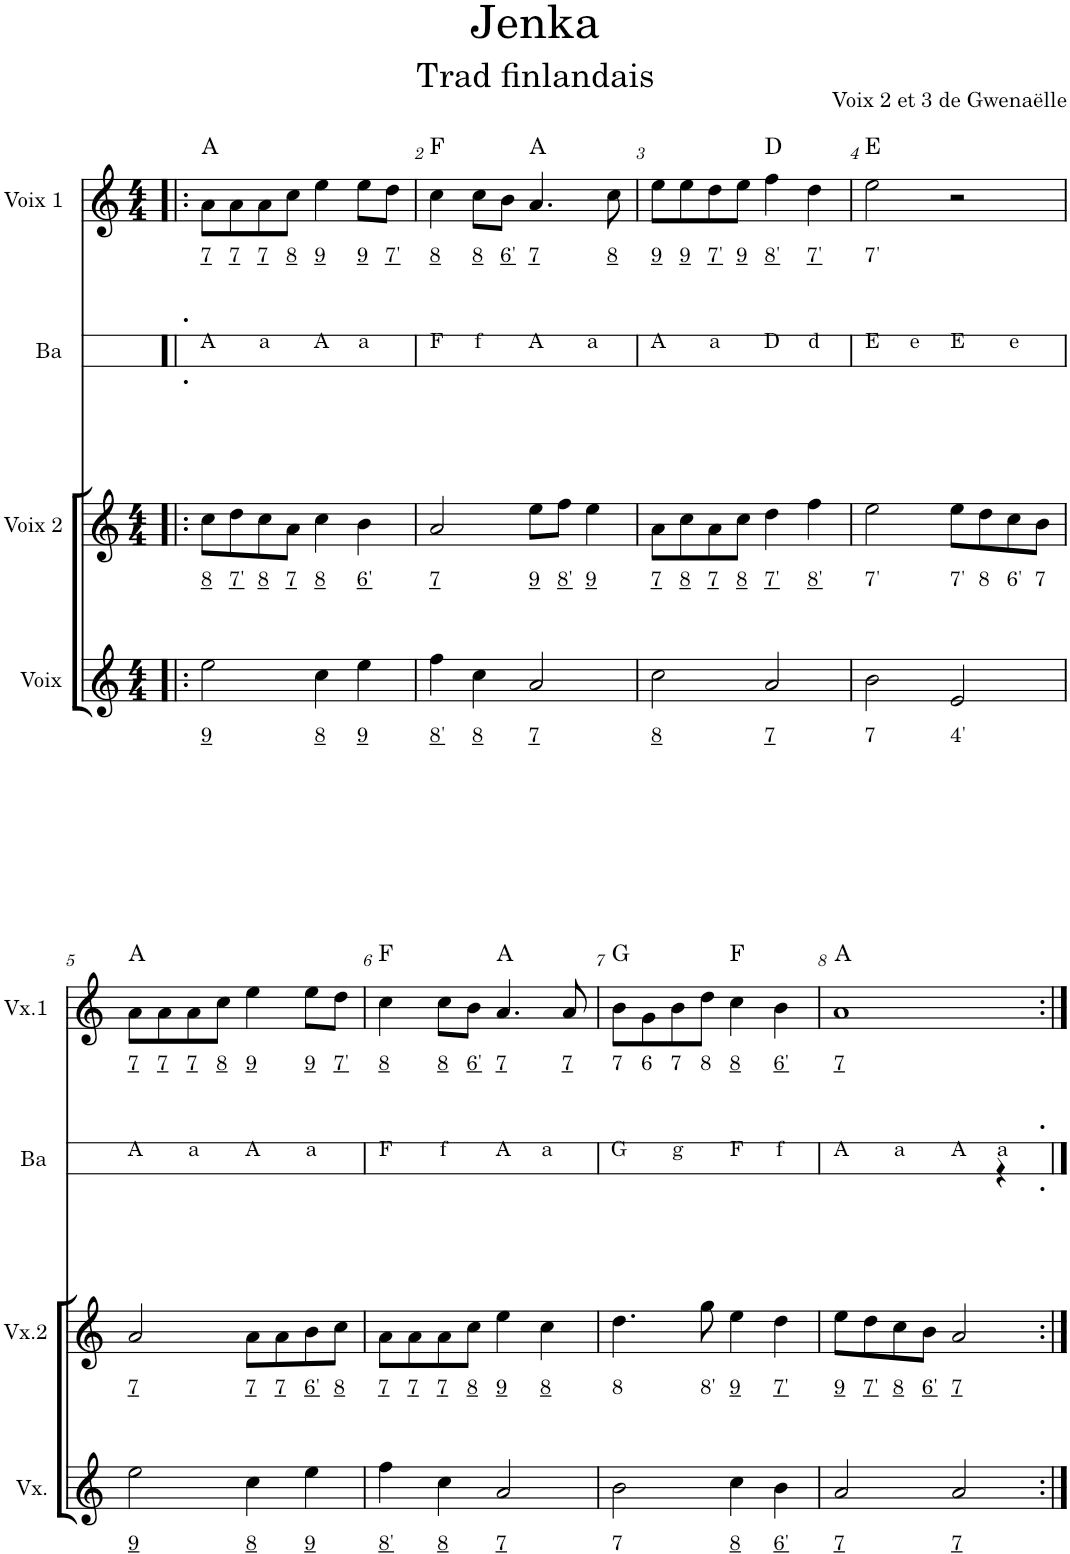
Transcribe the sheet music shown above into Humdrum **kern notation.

**kern	**kern	**kern	**text	**text	**text	**text	**kern	**harte
*part4	*part3	*part2	*part2	*part2	*part2	*part2	*part1	*part1
*staff4	*staff3	*staff2	*staff2	*staff2	*staff2	*staff2	*staff1	*
*I"Voix	*I"Voix 2	*I"Ba	*	*	*	*	*I"Voix 1	*
*I'Vx.	*I'Vx.2	*I'Ba	*	*	*	*	*I'Vx.1	*
*	*	*stria2	*	*	*	*	*	*
*clefG2	*clefG2	*clefG2	*	*	*	*	*clefG2	*
*k[]	*k[]	*k[]	*	*	*	*	*k[]	*
*M4/4	*M4/4	*M4/4	*	*	*	*	*M4/4	*
=1!|:	=1!|:	=1!|:	=1!|:	=1!|:	=1!|:	=1!|:	=1!|:	=1!|:
!	!	!	!	!	!	!	!LO:TX:b:t=7	!
!	!LO:TX:b:t=8	!	!	!	!	!	!	!
!LO:TX:b:t=9	!	!	!	!	!	!	!	!
!	!	!	!	!	!	!LO:LY:b	!	!
2ee\	8cc\L	4ryy	.	.	.	A	8a\L	A:maj
!	!	!	!	!	!	!	!LO:TX:b:t=7	!
!	!LO:TX:b:t=7'	!	!	!	!	!	!	!
.	8dd\	.	.	.	.	.	8a\	.
!	!	!	!	!	!	!	!LO:TX:b:t=7	!
!	!LO:TX:b:t=8	!	!	!	!	!	!	!
!	!	!	!	!	!	!LO:LY:b	!	!
.	8cc\	4ryy	.	.	.	a	8a\	.
!	!	!	!	!	!	!	!LO:TX:b:t=8	!
!	!LO:TX:b:t=7	!	!	!	!	!	!	!
.	8a\J	.	.	.	.	.	8ccn\J	.
!	!	!	!	!	!	!	!LO:TX:b:t=9	!
!	!LO:TX:b:t=8	!	!	!	!	!	!	!
!LO:TX:b:t=8	!	!	!	!	!	!	!	!
!	!	!	!	!	!	!LO:LY:b	!	!
4cc\	4cc\	4ryy	.	.	.	A	4ee\	.
!	!	!	!	!	!	!	!LO:TX:b:t=9	!
!	!LO:TX:b:t=6'	!	!	!	!	!	!	!
!LO:TX:b:t=9	!	!	!	!	!	!	!	!
!	!	!	!	!	!	!LO:LY:b	!	!
4ee\	4b\	4ryy	.	.	.	a	8ee\L	.
!	!	!	!	!	!	!	!LO:TX:b:t=7'	!
.	.	.	.	.	.	.	8dd\J	.
=2	=2	=2	=2	=2	=2	=2	=2	=2
!	!	!	!	!	!	!	!LO:TX:b:t=8	!
!	!LO:TX:b:t=7	!	!	!	!	!	!	!
!LO:TX:b:t=8'	!	!	!	!	!	!	!	!
!	!	!	!	!	!	!LO:LY:b	!	!
4ff\	2a/	4ryy	.	.	.	F	4cc\	F:maj
!	!	!	!	!	!	!	!LO:TX:b:t=8	!
!LO:TX:b:t=8	!	!	!	!	!	!	!	!
!	!	!	!	!	!	!LO:LY:b	!	!
4cc\	.	4ryy	.	.	.	f	8cc\L	.
!	!	!	!	!	!	!	!LO:TX:b:t=6'	!
.	.	.	.	.	.	.	8b\J	.
!	!	!	!	!	!	!	!LO:TX:b:t=7	!
!	!LO:TX:b:t=9	!	!	!	!	!	!	!
!LO:TX:b:t=7	!	!	!	!	!	!	!	!
!	!	!	!	!	!	!LO:LY:b	!	!
2a/	8ee\L	4ryy	.	.	.	A	4.a/	A:maj
!	!LO:TX:b:t=8'	!	!	!	!	!	!	!
.	8ff\J	.	.	.	.	.	.	.
!	!LO:TX:b:t=9	!	!	!	!	!	!	!
!	!	!	!	!	!	!LO:LY:b	!	!
.	4ee\	4ryy	.	.	.	a	.	.
!	!	!	!	!	!	!	!LO:TX:b:t=8	!
.	.	.	.	.	.	.	8ccn\	.
=3	=3	=3	=3	=3	=3	=3	=3	=3
!	!	!	!	!	!	!	!LO:TX:b:t=9	!
!	!LO:TX:b:t=7	!	!	!	!	!	!	!
!LO:TX:b:t=8	!	!	!	!	!	!	!	!
!	!	!	!	!	!	!LO:LY:b	!	!
2cc\	8a\L	4ryy	.	.	.	A	8ee\L	.
!	!	!	!	!	!	!	!LO:TX:b:t=9	!
!	!LO:TX:b:t=8	!	!	!	!	!	!	!
.	8cc\	.	.	.	.	.	8ee\	.
!	!	!	!	!	!	!	!LO:TX:b:t=7'	!
!	!LO:TX:b:t=7	!	!	!	!	!	!	!
!	!	!	!	!	!	!LO:LY:b	!	!
.	8a\	4ryy	.	.	.	a	8dd\	.
!	!	!	!	!	!	!	!LO:TX:b:t=9	!
!	!LO:TX:b:t=8	!	!	!	!	!	!	!
.	8cc\J	.	.	.	.	.	8ee\J	.
!	!	!	!	!	!	!	!LO:TX:b:t=8'	!
!	!LO:TX:b:t=7'	!	!	!	!	!	!	!
!LO:TX:b:t=7	!	!	!	!	!	!	!	!
!	!	!	!	!	!	!LO:LY:b	!	!
2a/	4dd\	4ryy	.	.	.	D	4ffn\	D:maj
!	!	!	!	!	!	!	!LO:TX:b:t=7'	!
!	!LO:TX:b:t=8'	!	!	!	!	!	!	!
!	!	!	!	!	!	!LO:LY:b	!	!
.	4ff\	4ryy	.	.	.	d	4dd\	.
=4	=4	=4	=4	=4	=4	=4	=4	=4
!	!	!	!	!	!	!	!LO:TX:b:t=7'	!
!	!LO:TX:b:t=7'	!	!	!	!	!	!	!
!LO:TX:b:t=7	!	!	!	!	!	!	!	!
!	!	!	!	!	!	!LO:LY:b	!	!
2b\	2ee\	4ryy	.	.	.	E	2ee\	E:maj
!	!	!	!	!	!	!LO:LY:b	!	!
.	.	4ryy	.	.	.	e	.	.
!	!LO:TX:b:t=7'	!	!	!	!	!	!	!
!LO:TX:b:t=4'	!	!	!	!	!	!	!	!
!	!	!	!	!	!	!LO:LY:b	!	!
2e/	8ee\L	4ryy	.	.	.	E	2r	.
!	!LO:TX:b:t=8	!	!	!	!	!	!	!
.	8dd\	.	.	.	.	.	.	.
!	!LO:TX:b:t=6'	!	!	!	!	!	!	!
!	!	!	!	!	!	!LO:LY:b	!	!
.	8cc\	4ryy	.	.	.	e	.	.
!	!LO:TX:b:t=7	!	!	!	!	!	!	!
.	8b\J	.	.	.	.	.	.	.
!!LO:LB:g=z
=5	=5	=5	=5	=5	=5	=5	=5	=5
!	!	!	!	!	!	!	!LO:TX:b:t=7	!
!	!LO:TX:b:t=7	!	!	!	!	!	!	!
!LO:TX:b:t=9	!	!	!	!	!	!	!	!
!	!	!	!	!	!	!LO:LY:b	!	!
2ee\	2a/	4ryy	.	.	.	A	8a\L	A:maj
!	!	!	!	!	!	!	!LO:TX:b:t=7	!
.	.	.	.	.	.	.	8a\	.
!	!	!	!	!	!	!	!LO:TX:b:t=7	!
!	!	!	!	!	!	!LO:LY:b	!	!
.	.	4ryy	.	.	.	a	8a\	.
!	!	!	!	!	!	!	!LO:TX:b:t=8	!
.	.	.	.	.	.	.	8ccn\J	.
!	!	!	!	!	!	!	!LO:TX:b:t=9	!
!	!LO:TX:b:t=7	!	!	!	!	!	!	!
!LO:TX:b:t=8	!	!	!	!	!	!	!	!
!	!	!	!	!	!	!LO:LY:b	!	!
4cc\	8a\L	4ryy	.	.	.	A	4ee\	.
!	!LO:TX:b:t=7	!	!	!	!	!	!	!
.	8a\	.	.	.	.	.	.	.
!	!	!	!	!	!	!	!LO:TX:b:t=9	!
!	!LO:TX:b:t=6'	!	!	!	!	!	!	!
!LO:TX:b:t=9	!	!	!	!	!	!	!	!
!	!	!	!	!	!	!LO:LY:b	!	!
4ee\	8b\	4ryy	.	.	.	a	8ee\L	.
!	!	!	!	!	!	!	!LO:TX:b:t=7'	!
!	!LO:TX:b:t=8	!	!	!	!	!	!	!
.	8cc\J	.	.	.	.	.	8dd\J	.
=6	=6	=6	=6	=6	=6	=6	=6	=6
!	!	!	!	!	!	!	!LO:TX:b:t=8	!
!	!LO:TX:b:t=7	!	!	!	!	!	!	!
!LO:TX:b:t=8'	!	!	!	!	!	!	!	!
!	!	!	!	!	!	!LO:LY:b	!	!
4ff\	8a\L	4ryy	.	.	.	F	4cc\	F:maj
!	!LO:TX:b:t=7	!	!	!	!	!	!	!
.	8a\	.	.	.	.	.	.	.
!	!	!	!	!	!	!	!LO:TX:b:t=8	!
!	!LO:TX:b:t=7	!	!	!	!	!	!	!
!LO:TX:b:t=8	!	!	!	!	!	!	!	!
!	!	!	!	!	!	!LO:LY:b	!	!
4cc\	8a\	4ryy	.	.	.	f	8cc\L	.
!	!	!	!	!	!	!	!LO:TX:b:t=6'	!
!	!LO:TX:b:t=8	!	!	!	!	!	!	!
.	8cc\J	.	.	.	.	.	8b\J	.
!	!	!	!	!	!	!	!LO:TX:b:t=7	!
!	!LO:TX:b:t=9	!	!	!	!	!	!	!
!LO:TX:b:t=7	!	!	!	!	!	!	!	!
!	!	!	!	!	!	!LO:LY:b	!	!
2a/	4ee\	4ryy	.	.	.	A	4.a/	A:maj
!	!LO:TX:b:t=8	!	!	!	!	!	!	!
!	!	!	!	!	!	!LO:LY:b	!	!
.	4cc\	4ryy	.	.	.	a	.	.
!	!	!	!	!	!	!	!LO:TX:b:t=7	!
.	.	.	.	.	.	.	8a/	.
=7	=7	=7	=7	=7	=7	=7	=7	=7
!	!	!	!	!	!	!	!LO:TX:b:t=7	!
!	!LO:TX:b:t=8	!	!	!	!	!	!	!
!LO:TX:b:t=7	!	!	!	!	!	!	!	!
!	!	!	!	!	!	!LO:LY:b	!	!
2b\	4.dd\	4ryy	.	.	.	G	8b\L	G:maj
!	!	!	!	!	!	!	!LO:TX:b:t=6	!
.	.	.	.	.	.	.	8g\	.
!	!	!	!	!	!	!	!LO:TX:b:t=7	!
!	!	!	!	!	!	!LO:LY:b	!	!
.	.	4ryy	.	.	.	g	8b\	.
!	!	!	!	!	!	!	!LO:TX:b:t=8	!
!	!LO:TX:b:t=8'	!	!	!	!	!	!	!
.	8gg\	.	.	.	.	.	8dd\J	.
!	!	!	!	!	!	!	!LO:TX:b:t=8	!
!	!LO:TX:b:t=9	!	!	!	!	!	!	!
!LO:TX:b:t=8	!	!	!	!	!	!	!	!
!	!	!	!	!	!	!LO:LY:b	!	!
4cc\	4ee\	4ryy	.	.	.	F	4cc\	F:maj
!	!	!	!	!	!	!	!LO:TX:b:t=6'	!
!	!LO:TX:b:t=7'	!	!	!	!	!	!	!
!LO:TX:b:t=6'	!	!	!	!	!	!	!	!
!	!	!	!	!	!	!LO:LY:b	!	!
4b\	4dd\	4ryy	.	.	.	f	4b\	.
=8	=8	=8	=8	=8	=8	=8	=8	=8
!	!	!	!	!	!	!	!LO:TX:b:t=7	!
!	!LO:TX:b:t=9	!	!	!	!	!	!	!
!LO:TX:b:t=7	!	!	!	!	!	!	!	!
!	!	!	!	!	!	!LO:LY:b	!	!
2a/	8ee\L	4ryy	.	.	.	A	1a	A:maj
!	!LO:TX:b:t=7'	!	!	!	!	!	!	!
.	8dd\	.	.	.	.	.	.	.
!	!LO:TX:b:t=8	!	!	!	!	!	!	!
!	!	!	!	!	!	!LO:LY:b	!	!
.	8cc\	4ryy	.	.	.	a	.	.
!	!LO:TX:b:t=6'	!	!	!	!	!	!	!
.	8b\J	.	.	.	.	.	.	.
!	!LO:TX:b:t=7	!	!	!	!	!	!	!
!LO:TX:b:t=7	!	!	!	!	!	!	!	!
!	!	!	!	!	!	!LO:LY:b	!	!
2a/	2a/	4ryy	.	.	.	A	.	.
!	!	!	!	!	!	!LO:LY:b	!	!
.	.	4r	.	.	.	a	.	.
=:|!	=:|!	=:|!	=:|!	=:|!	=:|!	=:|!	=:|!	=:|!
*-	*-	*-	*-	*-	*-	*-	*-	*-
